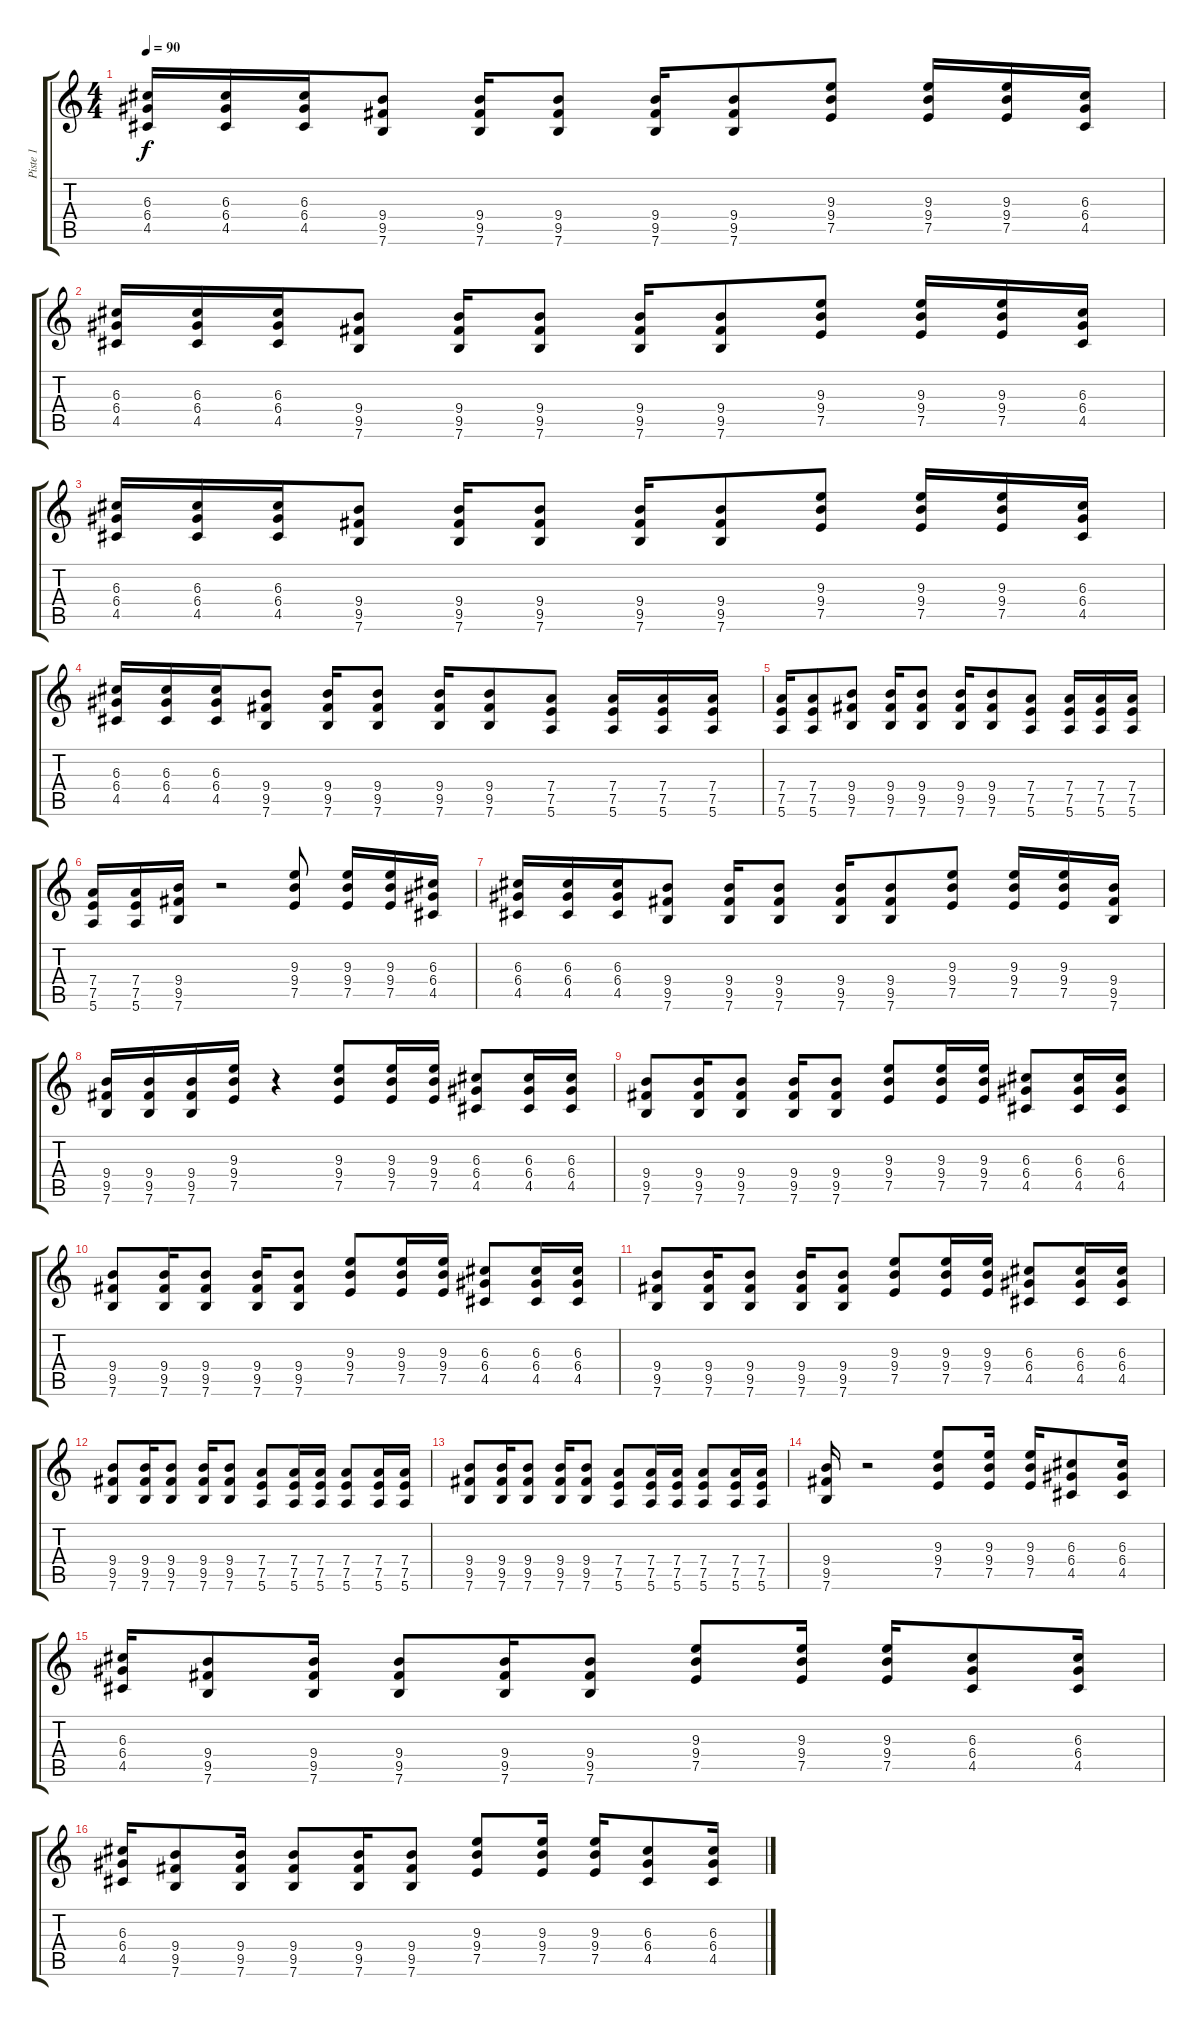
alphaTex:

\track ("Piste 1" "Piste 1") {instrument distortionguitar}
\staff {score tabs}
\tuning (E4 B3 G3 D3 A2 E2) {hide}
\ts (4 4)
\tempo 90
\clef g2
\ks c
(6.3 6.4 4.5).16{dy f} (6.3 6.4 4.5).16 (6.3 6.4 4.5).16 (9.4 9.5 7.6).8 (9.4 9.5 7.6).16 (9.4 9.5 7.6).8 (9.4 9.5 7.6).16 (9.4 9.5 7.6).8 (9.3 9.4 7.5).8 (9.3 9.4 7.5).16 (9.3 9.4 7.5).16 (6.3 6.4 4.5).16 |
(6.3 6.4 4.5).16 (6.3 6.4 4.5).16 (6.3 6.4 4.5).16 (9.4 9.5 7.6).8 (9.4 9.5 7.6).16 (9.4 9.5 7.6).8 (9.4 9.5 7.6).16 (9.4 9.5 7.6).8 (9.3 9.4 7.5).8 (9.3 9.4 7.5).16 (9.3 9.4 7.5).16 (6.3 6.4 4.5).16 |
(6.3 6.4 4.5).16 (6.3 6.4 4.5).16 (6.3 6.4 4.5).16 (9.4 9.5 7.6).8 (9.4 9.5 7.6).16 (9.4 9.5 7.6).8 (9.4 9.5 7.6).16 (9.4 9.5 7.6).8 (9.3 9.4 7.5).8 (9.3 9.4 7.5).16 (9.3 9.4 7.5).16 (6.3 6.4 4.5).16 |
(6.3 6.4 4.5).16 (6.3 6.4 4.5).16 (6.3 6.4 4.5).16 (9.4 9.5 7.6).8 (9.4 9.5 7.6).16 (9.4 9.5 7.6).8 (9.4 9.5 7.6).16 (9.4 9.5 7.6).8 (7.4 7.5 5.6).8 (7.4 7.5 5.6).16 (7.4 7.5 5.6).16 (7.4 7.5 5.6).16 |
(7.4 7.5 5.6).16 (7.4 7.5 5.6).8 (9.4 9.5 7.6).8 (9.4 9.5 7.6).16 (9.4 9.5 7.6).8 (9.4 9.5 7.6).16 (9.4 9.5 7.6).8 (7.4 7.5 5.6).8 (7.4 7.5 5.6).16 (7.4 7.5 5.6).16 (7.4 7.5 5.6).16 |
(7.4 7.5 5.6).16 (7.4 7.5 5.6).16 (9.4 9.5 7.6).16 r.2 (9.3 9.4 7.5).8 (9.3 9.4 7.5).16 (9.3 9.4 7.5).16 (6.3 6.4 4.5).16 |
(6.3 6.4 4.5).16 (6.3 6.4 4.5).16 (6.3 6.4 4.5).16 (9.4 9.5 7.6).8 (9.4 9.5 7.6).16 (9.4 9.5 7.6).8 (9.4 9.5 7.6).16 (9.4 9.5 7.6).8 (9.3 9.4 7.5).8 (9.3 9.4 7.5).16 (9.3 9.4 7.5).16 (9.4 9.5 7.6).16 |
(9.4 9.5 7.6).16 (9.4 9.5 7.6).16 (9.4 9.5 7.6).16 (9.3 9.4 7.5).16 r.4 (9.3 9.4 7.5).8 (9.3 9.4 7.5).16 (9.3 9.4 7.5).16 (6.3 6.4 4.5).8 (6.3 6.4 4.5).16 (6.3 6.4 4.5).16 |
(9.4 9.5 7.6).8 (9.4 9.5 7.6).16 (9.4 9.5 7.6).8 (9.4 9.5 7.6).16 (9.4 9.5 7.6).8 (9.3 9.4 7.5).8 (9.3 9.4 7.5).16 (9.3 9.4 7.5).16 (6.3 6.4 4.5).8 (6.3 6.4 4.5).16 (6.3 6.4 4.5).16 |
(9.4 9.5 7.6).8 (9.4 9.5 7.6).16 (9.4 9.5 7.6).8 (9.4 9.5 7.6).16 (9.4 9.5 7.6).8 (9.3 9.4 7.5).8 (9.3 9.4 7.5).16 (9.3 9.4 7.5).16 (6.3 6.4 4.5).8 (6.3 6.4 4.5).16 (6.3 6.4 4.5).16 |
(9.4 9.5 7.6).8 (9.4 9.5 7.6).16 (9.4 9.5 7.6).8 (9.4 9.5 7.6).16 (9.4 9.5 7.6).8 (9.3 9.4 7.5).8 (9.3 9.4 7.5).16 (9.3 9.4 7.5).16 (6.3 6.4 4.5).8 (6.3 6.4 4.5).16 (6.3 6.4 4.5).16 |
(9.4 9.5 7.6).8 (9.4 9.5 7.6).16 (9.4 9.5 7.6).8 (9.4 9.5 7.6).16 (9.4 9.5 7.6).8 (7.4 7.5 5.6).8 (7.4 7.5 5.6).16 (7.4 7.5 5.6).16 (7.4 7.5 5.6).8 (7.4 7.5 5.6).16 (7.4 7.5 5.6).16 |
(9.4 9.5 7.6).8 (9.4 9.5 7.6).16 (9.4 9.5 7.6).8 (9.4 9.5 7.6).16 (9.4 9.5 7.6).8 (7.4 7.5 5.6).8 (7.4 7.5 5.6).16 (7.4 7.5 5.6).16 (7.4 7.5 5.6).8 (7.4 7.5 5.6).16 (7.4 7.5 5.6).16 |
(9.4 9.5 7.6).16 r.2 (9.3 9.4 7.5).8 (9.3 9.4 7.5).16 (9.3 9.4 7.5).16 (6.3 6.4 4.5).8 (6.3 6.4 4.5).16 |
(6.3 6.4 4.5).16 (9.4 9.5 7.6).8 (9.4 9.5 7.6).16 (9.4 9.5 7.6).8 (9.4 9.5 7.6).16 (9.4 9.5 7.6).8 (9.3 9.4 7.5).8 (9.3 9.4 7.5).16 (9.3 9.4 7.5).16 (6.3 6.4 4.5).8 (6.3 6.4 4.5).16 |
(6.3 6.4 4.5).16 (9.4 9.5 7.6).8 (9.4 9.5 7.6).16 (9.4 9.5 7.6).8 (9.4 9.5 7.6).16 (9.4 9.5 7.6).8 (9.3 9.4 7.5).8 (9.3 9.4 7.5).16 (9.3 9.4 7.5).16 (6.3 6.4 4.5).8 (6.3 6.4 4.5).16
